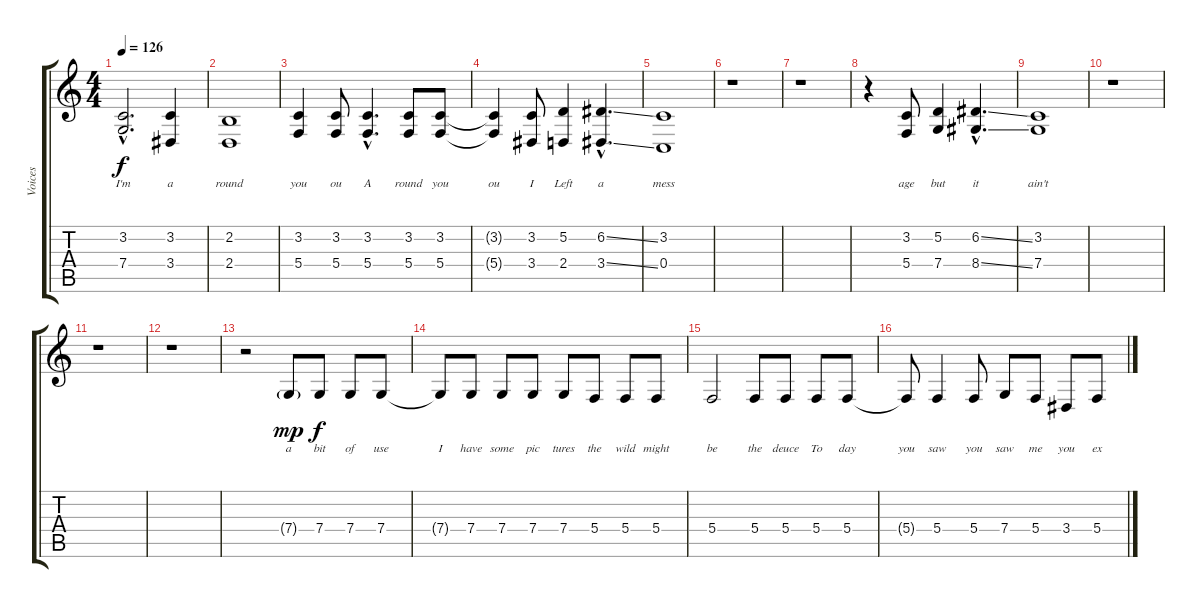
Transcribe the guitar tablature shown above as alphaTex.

\track ("Voices" "Voices") {instrument acousticgrandpiano}
\staff {score tabs}
\tuning (D4 A3 F3 C3 G2 C2) {hide}
\ts (4 4)
\tempo 126
\clef g2
\ks c
(3.2{hac} 7.4{hac}).2{d lyrics (0 "I'm") lyrics (1 "") lyrics (2 "") lyrics (3 "") lyrics (4 "") dy f} (3.2 3.4).4{lyrics (0 "a") lyrics (1 "") lyrics (2 "") lyrics (3 "") lyrics (4 "")} |
(2.2 2.4).1{lyrics (0 "round") lyrics (1 "") lyrics (2 "") lyrics (3 "") lyrics (4 "")} |
(3.2 5.4).4{lyrics (0 "you") lyrics (1 "") lyrics (2 "") lyrics (3 "") lyrics (4 "")} (3.2 5.4).8{lyrics (0 "ou") lyrics (1 "") lyrics (2 "") lyrics (3 "") lyrics (4 "")} (3.2{hac} 5.4{hac}).4{d lyrics (0 "A") lyrics (1 "") lyrics (2 "") lyrics (3 "") lyrics (4 "")} (3.2 5.4).8{lyrics (0 "round") lyrics (1 "") lyrics (2 "") lyrics (3 "") lyrics (4 "")} (3.2 5.4).8{lyrics (0 "you") lyrics (1 "") lyrics (2 "") lyrics (3 "") lyrics (4 "")} |
(3.2{t} 5.4{t}).4{lyrics (0 "ou") lyrics (1 "") lyrics (2 "") lyrics (3 "") lyrics (4 "")} (3.2 3.4).8{lyrics (0 "I") lyrics (1 "") lyrics (2 "") lyrics (3 "") lyrics (4 "")} (5.2 2.4).4{lyrics (0 "Left") lyrics (1 "") lyrics (2 "") lyrics (3 "") lyrics (4 "")} (6.2{ss hac} 3.4{ss hac}).4{d lyrics (0 "a") lyrics (1 "") lyrics (2 "") lyrics (3 "") lyrics (4 "")} |
(3.2 0.4).1{lyrics (0 "mess") lyrics (1 "") lyrics (2 "") lyrics (3 "") lyrics (4 "")} |
r.1 |
r.1 |
r.4 (3.2 5.4).8{lyrics (0 "age") lyrics (1 "") lyrics (2 "") lyrics (3 "") lyrics (4 "")} (5.2 7.4).4{lyrics (0 "but") lyrics (1 "") lyrics (2 "") lyrics (3 "") lyrics (4 "")} (6.2{ss hac} 8.4{ss hac}).4{d lyrics (0 "it") lyrics (1 "") lyrics (2 "") lyrics (3 "") lyrics (4 "")} |
(3.2 7.4).1{lyrics (0 "ain't") lyrics (1 "") lyrics (2 "") lyrics (3 "") lyrics (4 "")} |
r.1 |
r.1 |
r.1 |
r.2 7.4{g}.8{lyrics (0 "a") lyrics (1 "") lyrics (2 "") lyrics (3 "") lyrics (4 "") dy mp} 7.4.8{lyrics (0 "bit") lyrics (1 "") lyrics (2 "") lyrics (3 "") lyrics (4 "") dy f} 7.4.8{lyrics (0 "of") lyrics (1 "") lyrics (2 "") lyrics (3 "") lyrics (4 "")} 7.4.8{lyrics (0 "use") lyrics (1 "") lyrics (2 "") lyrics (3 "") lyrics (4 "")} |
7.4{t}.8{lyrics (0 "I") lyrics (1 "") lyrics (2 "") lyrics (3 "") lyrics (4 "")} 7.4.8{lyrics (0 "have") lyrics (1 "") lyrics (2 "") lyrics (3 "") lyrics (4 "")} 7.4.8{lyrics (0 "some") lyrics (1 "") lyrics (2 "") lyrics (3 "") lyrics (4 "")} 7.4.8{lyrics (0 "pic") lyrics (1 "") lyrics (2 "") lyrics (3 "") lyrics (4 "")} 7.4.8{lyrics (0 "tures") lyrics (1 "") lyrics (2 "") lyrics (3 "") lyrics (4 "")} 5.4.8{lyrics (0 "the") lyrics (1 "") lyrics (2 "") lyrics (3 "") lyrics (4 "")} 5.4.8{lyrics (0 "wild") lyrics (1 "") lyrics (2 "") lyrics (3 "") lyrics (4 "")} 5.4.8{lyrics (0 "might") lyrics (1 "") lyrics (2 "") lyrics (3 "") lyrics (4 "")} |
5.4.2{lyrics (0 "be") lyrics (1 "") lyrics (2 "") lyrics (3 "") lyrics (4 "")} 5.4.8{lyrics (0 "the") lyrics (1 "") lyrics (2 "") lyrics (3 "") lyrics (4 "")} 5.4.8{lyrics (0 "deuce") lyrics (1 "") lyrics (2 "") lyrics (3 "") lyrics (4 "")} 5.4.8{lyrics (0 "To") lyrics (1 "") lyrics (2 "") lyrics (3 "") lyrics (4 "")} 5.4.8{lyrics (0 "day") lyrics (1 "") lyrics (2 "") lyrics (3 "") lyrics (4 "")} |
5.4{t}.8{lyrics (0 "you") lyrics (1 "") lyrics (2 "") lyrics (3 "") lyrics (4 "")} 5.4.4{lyrics (0 "saw") lyrics (1 "") lyrics (2 "") lyrics (3 "") lyrics (4 "")} 5.4.8{lyrics (0 "you") lyrics (1 "") lyrics (2 "") lyrics (3 "") lyrics (4 "")} 7.4.8{lyrics (0 "saw") lyrics (1 "") lyrics (2 "") lyrics (3 "") lyrics (4 "")} 5.4.8{lyrics (0 "me") lyrics (1 "") lyrics (2 "") lyrics (3 "") lyrics (4 "")} 3.4.8{lyrics (0 "you") lyrics (1 "") lyrics (2 "") lyrics (3 "") lyrics (4 "")} 5.4.8{lyrics (0 "ex") lyrics (1 "") lyrics (2 "") lyrics (3 "") lyrics (4 "")}
